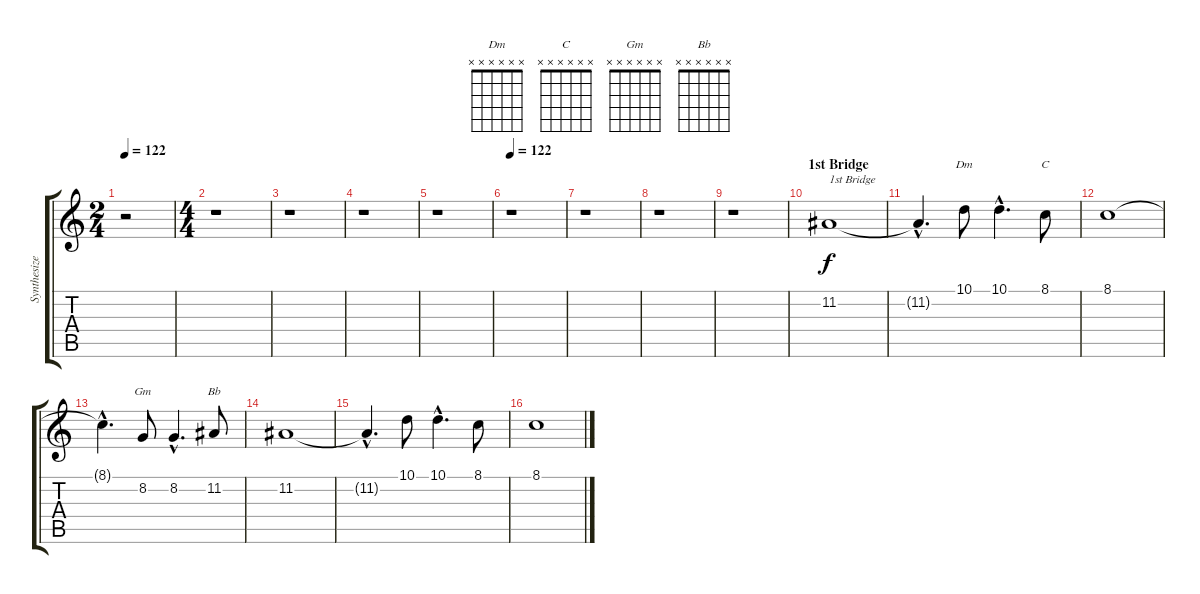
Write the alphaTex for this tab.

\track ("Synthesizer 2" "Synthesize") {instrument lead2sawtooth}
\staff {score tabs}
\tuning (E4 B3 G3 D3 A2 E2) {hide}
\chord ("Dm" x x x x x x) {firstfret 0}
\chord ("C" x x x x x x) {firstfret 0}
\chord ("Gm" x x x x x x) {firstfret 0}
\chord ("Bb" x x x x x x) {firstfret 0}
\ts (2 4)
\tempo 122
\clef g2
\ks c
r.2{dy f} |
\ts (4 4)
r.1 |
r.1 |
r.1 |
r.1 |
\tempo 122
r.1 |
r.1 |
r.1 |
r.1 |
\section ("" "1st Bridge")
11.2.1{txt "1st Bridge"} |
11.2{hac t}.4{d} 10.1.8{ch "Dm"} 10.1{hac}.4{d} 8.1.8{ch "C"} |
8.1.1 |
8.1{hac t}.4{d} 8.2.8{ch "Gm"} 8.2{hac}.4{d} 11.2.8{ch "Bb"} |
11.2.1 |
11.2{hac t}.4{d} 10.1.8 10.1{hac}.4{d} 8.1.8 |
8.1.1
